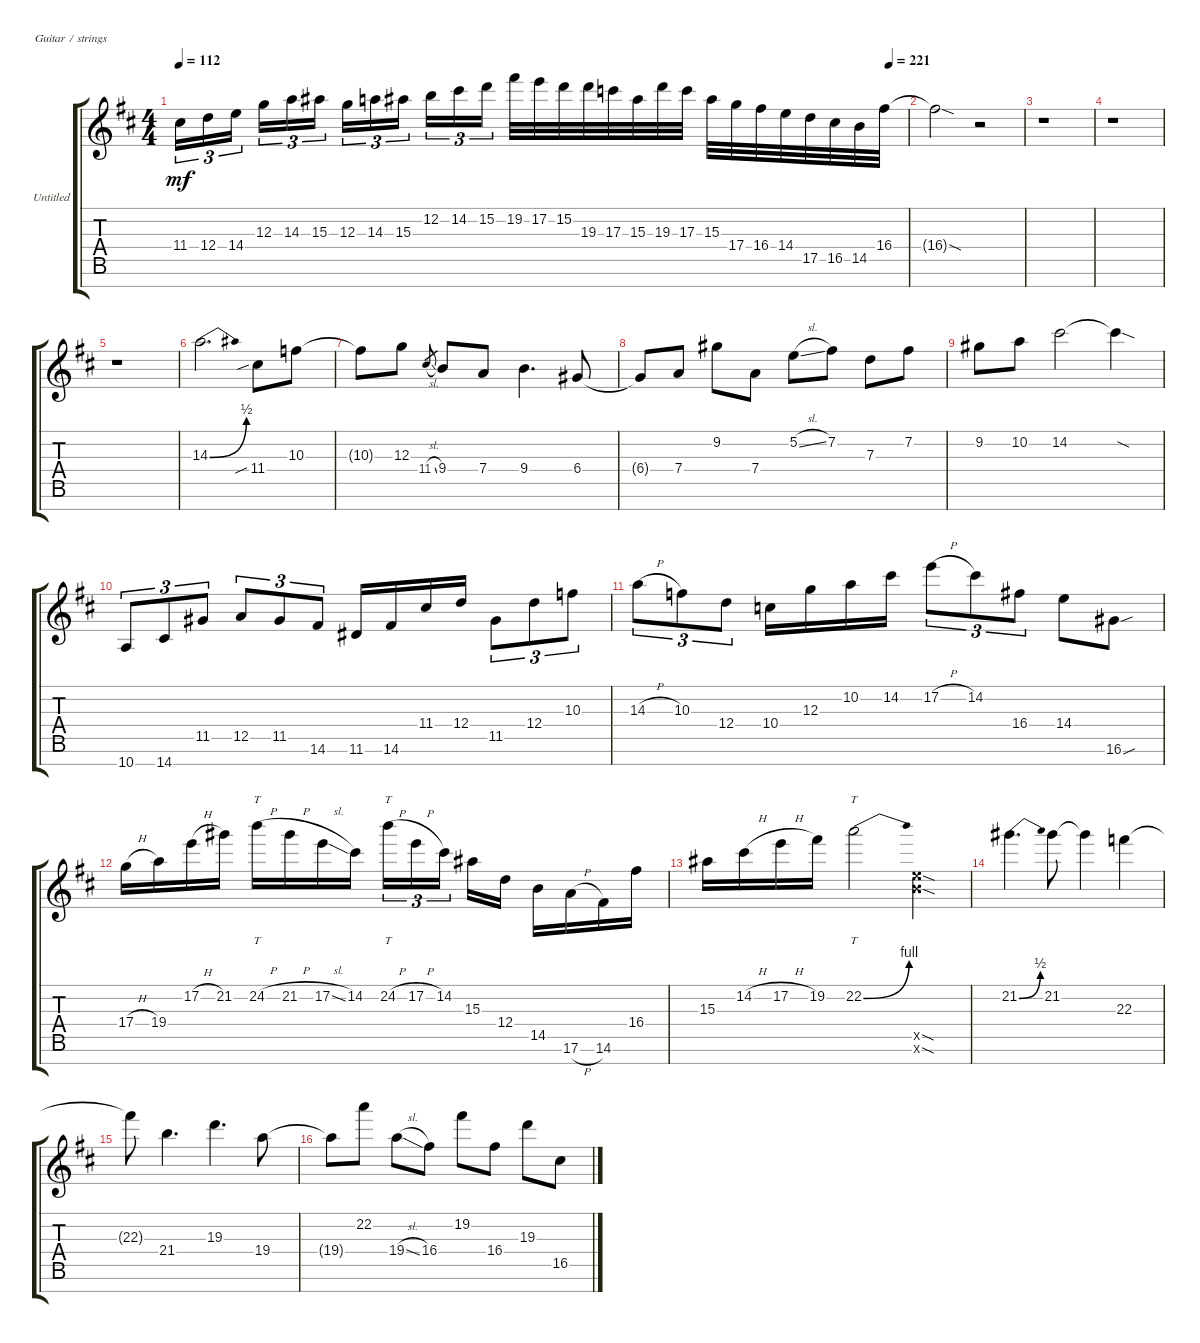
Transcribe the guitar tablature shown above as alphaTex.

\bracketExtendMode groupsimilarinstruments
\firstSystemTrackNameOrientation horizontal
\otherSystemsTrackNameOrientation horizontal
\track ("Untitled" "Untitled") {instrument overdrivenguitar}
\staff {score tabs}
\tuning (E4 B3 G3 D3 A2 E2 B1)
\ts (4 4)
\tempo 112
\tempo (221 0.975)
\clef g2
\ks bminor
11.4.16{tu (3 2) dy mf} 12.4.16{tu (3 2)} 14.4.16{tu (3 2)} 12.3.16{tu (3 2)} 14.3.16{tu (3 2)} 15.3.16{tu (3 2)} 12.3.16{tu (3 2)} 14.3.16{tu (3 2)} 15.3.16{tu (3 2)} 12.2.16{tu (3 2)} 14.2.16{tu (3 2)} 15.2.16{tu (3 2)} 19.2.32 17.2.32 15.2.32 19.3.32 17.3.32 15.3.32 19.3.32 17.3.32 15.3.32 17.4.32 16.4.32 14.4.32 17.5.32 16.5.32 14.5.32 16.4.32 |
\section ("" "")
16.4{sod t}.2 r.2 |
r.1 |
r.1 |
r.1 |
14.3{be (bend 0 0 15 2)}.2{d} 11.4{sib}.8 10.3.8 |
10.3{t}.8 12.3.8 11.4{sl}.8{gr} 9.4.8 7.4.8 9.4.4{d} 6.4.8 |
6.4{t}.8 7.4.8 9.2.8 7.4.8 5.2{sl}.8 7.2.8 7.3.8 7.2.8 |
9.2.8 10.2.8 14.2.2 14.2{sod t}.4 |
10.7.8{tu (3 2)} 14.7.8{tu (3 2)} 11.5.8{tu (3 2)} 12.5.8{tu (3 2)} 11.5.8{tu (3 2)} 14.6.8{tu (3 2)} 11.6.16 14.6.16 11.4.16 12.4.16 11.5.8{tu (3 2)} 12.4.8{tu (3 2)} 10.3.8{tu (3 2)} |
14.3{h}.8{tu (3 2)} 10.3.8{tu (3 2)} 12.4.8{tu (3 2)} 10.4.16 12.3.16 10.2.16 14.2.16 17.2{h}.8{tu (3 2)} 14.2.8{tu (3 2)} 16.4.8{tu (3 2)} 14.4.8 16.6{sou}.8 |
17.4{h}.16 19.4.16 17.2{h}.16 21.2.16 24.2{h}.16{tt} 21.2{h}.16 17.2{sl}.16 14.2.16 24.2{h}.16{tt tu (3 2)} 17.2{h}.16{tu (3 2)} 14.2.16{tu (3 2)} 15.3.16 12.4.16 14.5.16 17.6{h}.16 14.6.16 16.4.16 |
15.3.16 14.2{h}.16 17.2{h}.16 19.2.16 22.2{be (bend 0 0 15 4)}.2{tt} (19.5{sod x} 19.6{sod x}).4 |
21.2{be (bend 0 0 15 2)}.4{d} 21.2.8 21.2{t}.4 22.3.4 |
22.3{t}.8 21.4.4{d} 19.3.4{d} 19.4.8 |
19.4{t}.8 22.2.8 19.4{sl}.8 16.4.8 19.2.8 16.4.8 19.3.8 16.5{sl}.8
